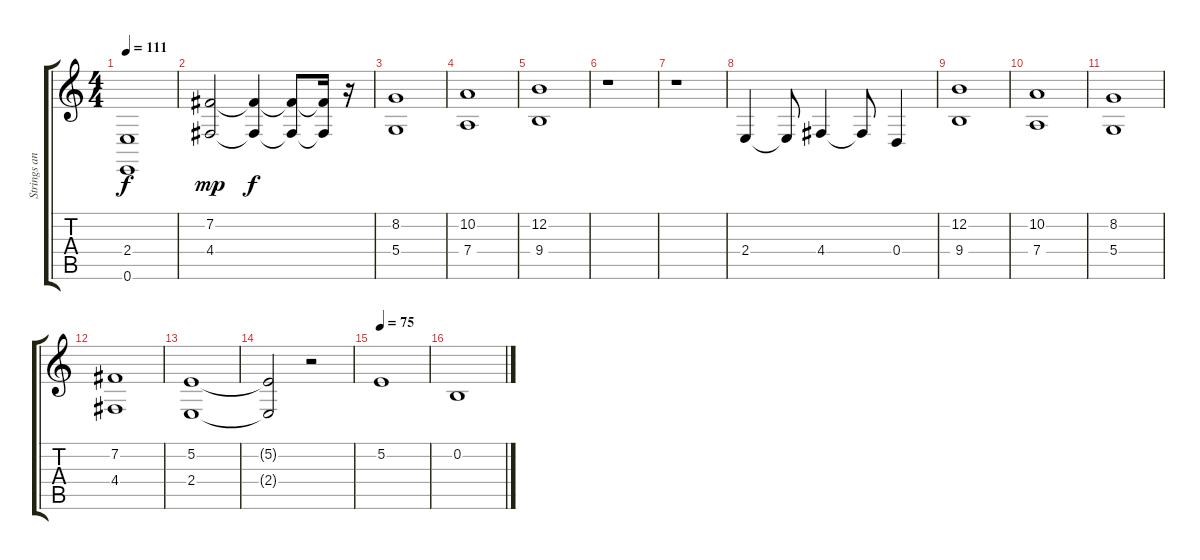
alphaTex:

\track ("Strings and Stuff" "Strings an") {instrument stringensemble2}
\staff {score tabs}
\tuning (E4 B3 G3 D3 A2 E2) {hide}
\ts (4 4)
\tempo 111
\clef g2
\ks c
(2.4 0.6).1{dy f} |
(7.2 4.4).2{dy mp} (7.2{t} 4.4{t}).4{dy f} (7.2{t} 4.4{t}).8 (7.2{t} 4.4{t}).16 r.16 |
(8.2 5.4).1 |
(10.2 7.4).1 |
(12.2 9.4).1 |
r.1 |
r.1 |
2.4.4 2.4{t}.8 4.4.4 4.4{t}.8 0.4.4 |
(12.2 9.4).1 |
(10.2 7.4).1 |
(8.2 5.4).1 |
(7.2 4.4).1 |
(5.2 2.4).1 |
(5.2{t} 2.4{t}).2 r.2 |
\tempo 75
5.2.1 |
0.2.1
